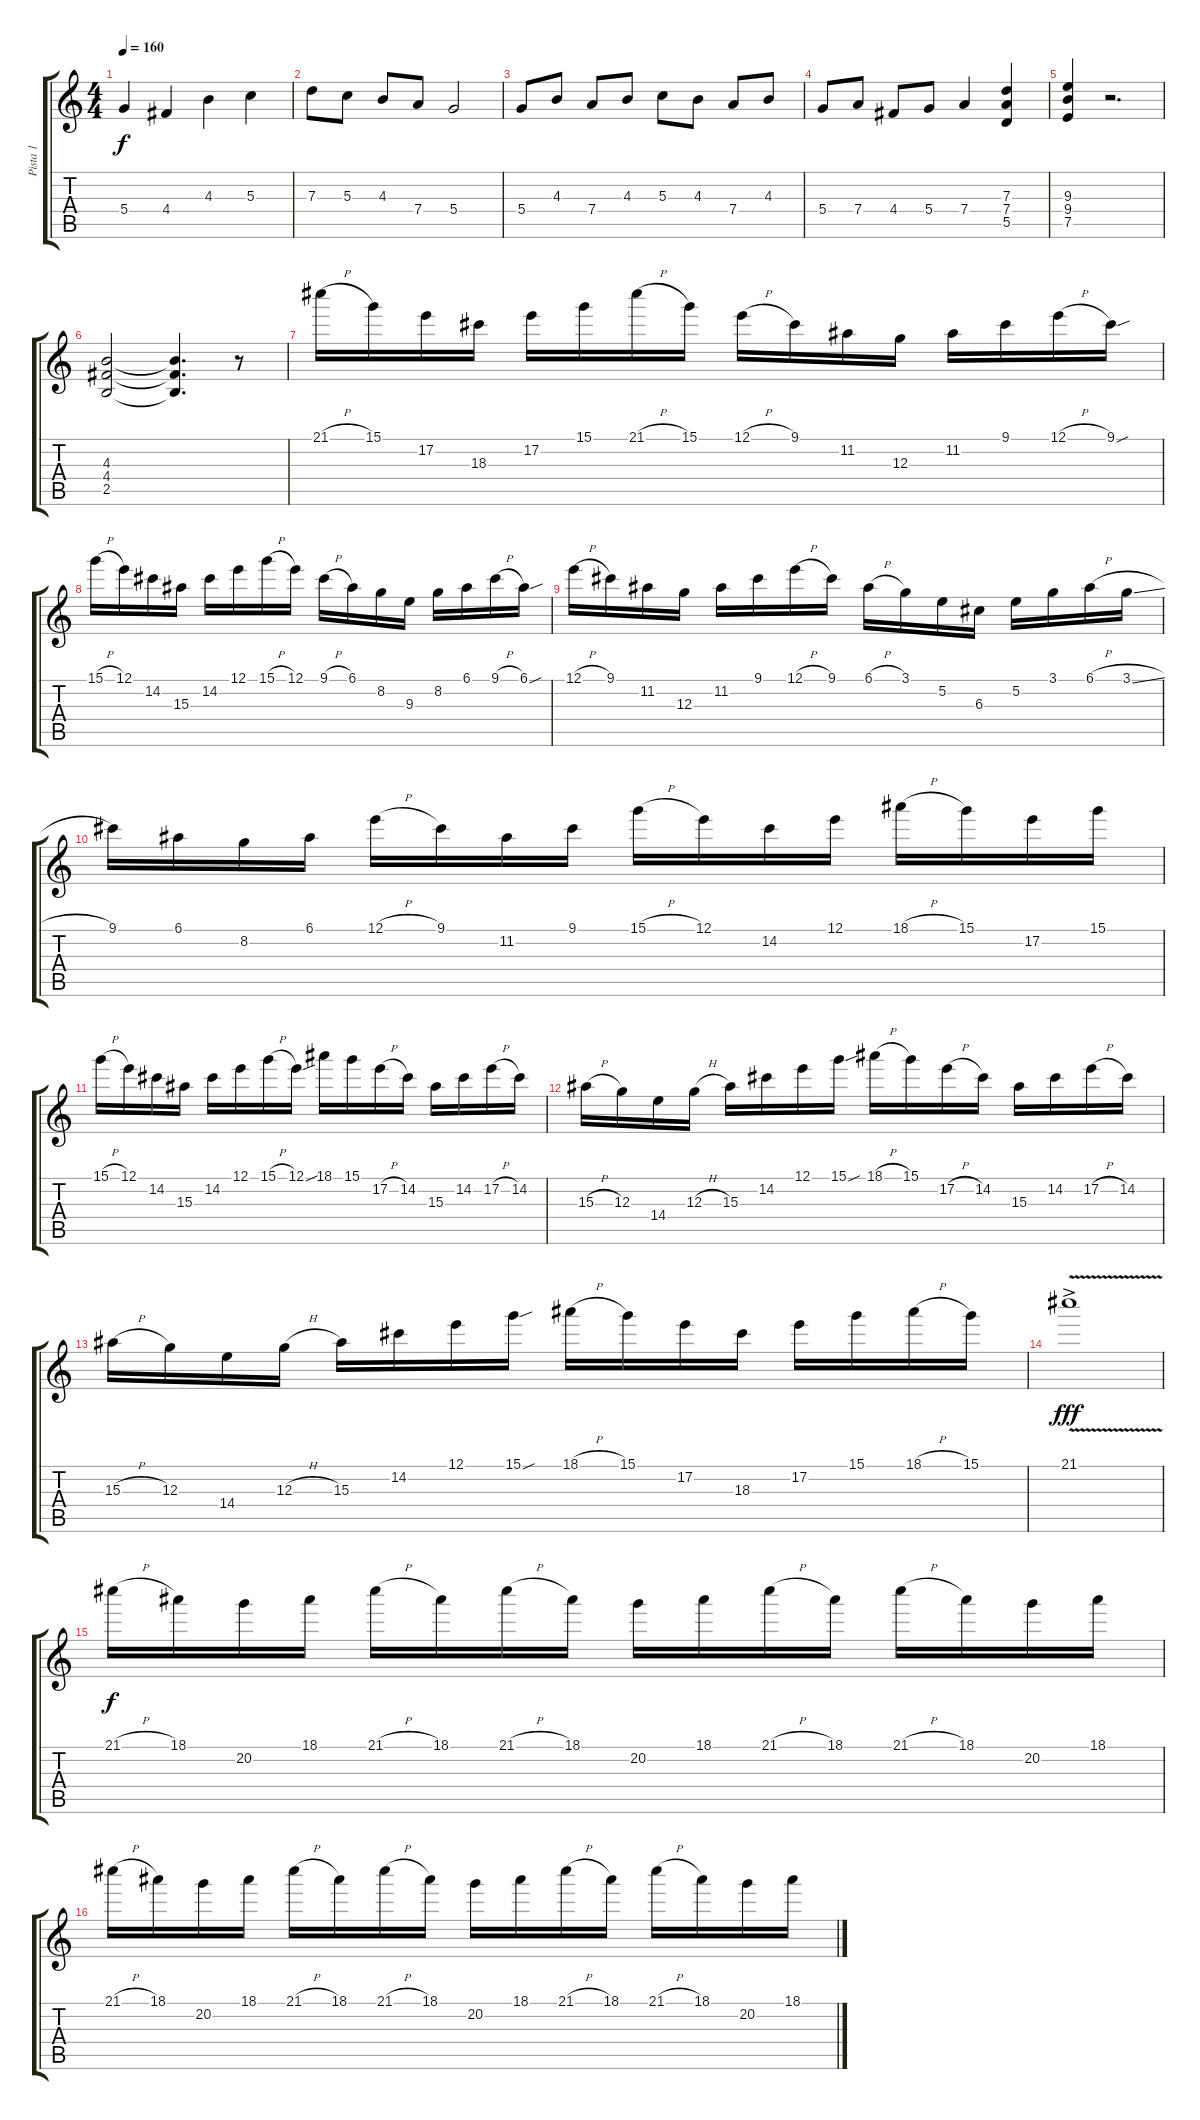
\track ("Pista 1" "Pista 1") {instrument electricguitarjazz}
\staff {score tabs}
\tuning (E4 B3 G3 D3 A2 E2) {hide}
\ts (4 4)
\tempo 160
\clef g2
\ks c
5.4.4{dy f} 4.4.4 4.3.4 5.3.4 |
7.3.8 5.3.8 4.3.8 7.4.8 5.4.2 |
5.4.8 4.3.8 7.4.8 4.3.8 5.3.8 4.3.8 7.4.8 4.3.8 |
5.4.8 7.4.8 4.4.8 5.4.8 7.4.4 (7.3 7.4 5.5).4{instrument distortionguitar} |
(9.3 9.4 7.5).4 r.2{d} |
(4.3 4.4 2.5).2 (4.3{t} 4.4{t} 2.5{t}).4{d} r.8 |
21.1{h}.16 15.1.16 17.2.16 18.3.16 17.2.16 15.1.16 21.1{h}.16 15.1.16 12.1{h}.16 9.1.16 11.2.16 12.3.16 11.2.16 9.1.16 12.1{h}.16 9.1{sou}.16 |
15.1{h}.16 12.1.16 14.2.16 15.3.16 14.2.16 12.1.16 15.1{h}.16 12.1.16 9.1{h}.16 6.1.16 8.2.16 9.3.16 8.2.16 6.1.16 9.1{h}.16 6.1{sou}.16 |
12.1{h}.16 9.1.16 11.2.16 12.3.16 11.2.16 9.1.16 12.1{h}.16 9.1.16 6.1{h}.16 3.1.16 5.2.16 6.3.16 5.2.16 3.1.16 6.1{h}.16 3.1{sl}.16 |
9.1.16 6.1.16 8.2.16 6.1.16 12.1{h}.16 9.1.16 11.2.16 9.1.16 15.1{h}.16 12.1.16 14.2.16 12.1.16 18.1{h}.16 15.1.16 17.2.16 15.1.16 |
15.1{h}.16 12.1.16 14.2.16 15.3.16 14.2.16 12.1.16 15.1{h}.16 12.1{sou}.16 18.1.16 15.1.16 17.2{h}.16 14.2.16 15.3.16 14.2.16 17.2{h}.16 14.2.16 |
15.3{h}.16 12.3.16 14.4.16 12.3{h}.16 15.3.16 14.2.16 12.1.16 15.1{sou}.16 18.1{h}.16 15.1.16 17.2{h}.16 14.2.16 15.3.16 14.2.16 17.2{h}.16 14.2.16 |
15.3{h}.16 12.3.16 14.4.16 12.3{h}.16 15.3.16 14.2.16 12.1.16 15.1{sou}.16 18.1{h}.16 15.1.16 17.2.16 18.3.16 17.2.16 15.1.16 18.1{h}.16 15.1.16 |
21.1{v ac}.1{dy fff} |
21.1{h}.16{dy f} 18.1.16 20.2.16 18.1.16 21.1{h}.16 18.1.16 21.1{h}.16 18.1.16 20.2.16 18.1.16 21.1{h}.16 18.1.16 21.1{h}.16 18.1.16 20.2.16 18.1.16 |
21.1{h}.16 18.1.16 20.2.16 18.1.16 21.1{h}.16 18.1.16 21.1{h}.16 18.1.16 20.2.16 18.1.16 21.1{h}.16 18.1.16 21.1{h}.16 18.1.16 20.2.16 18.1.16
